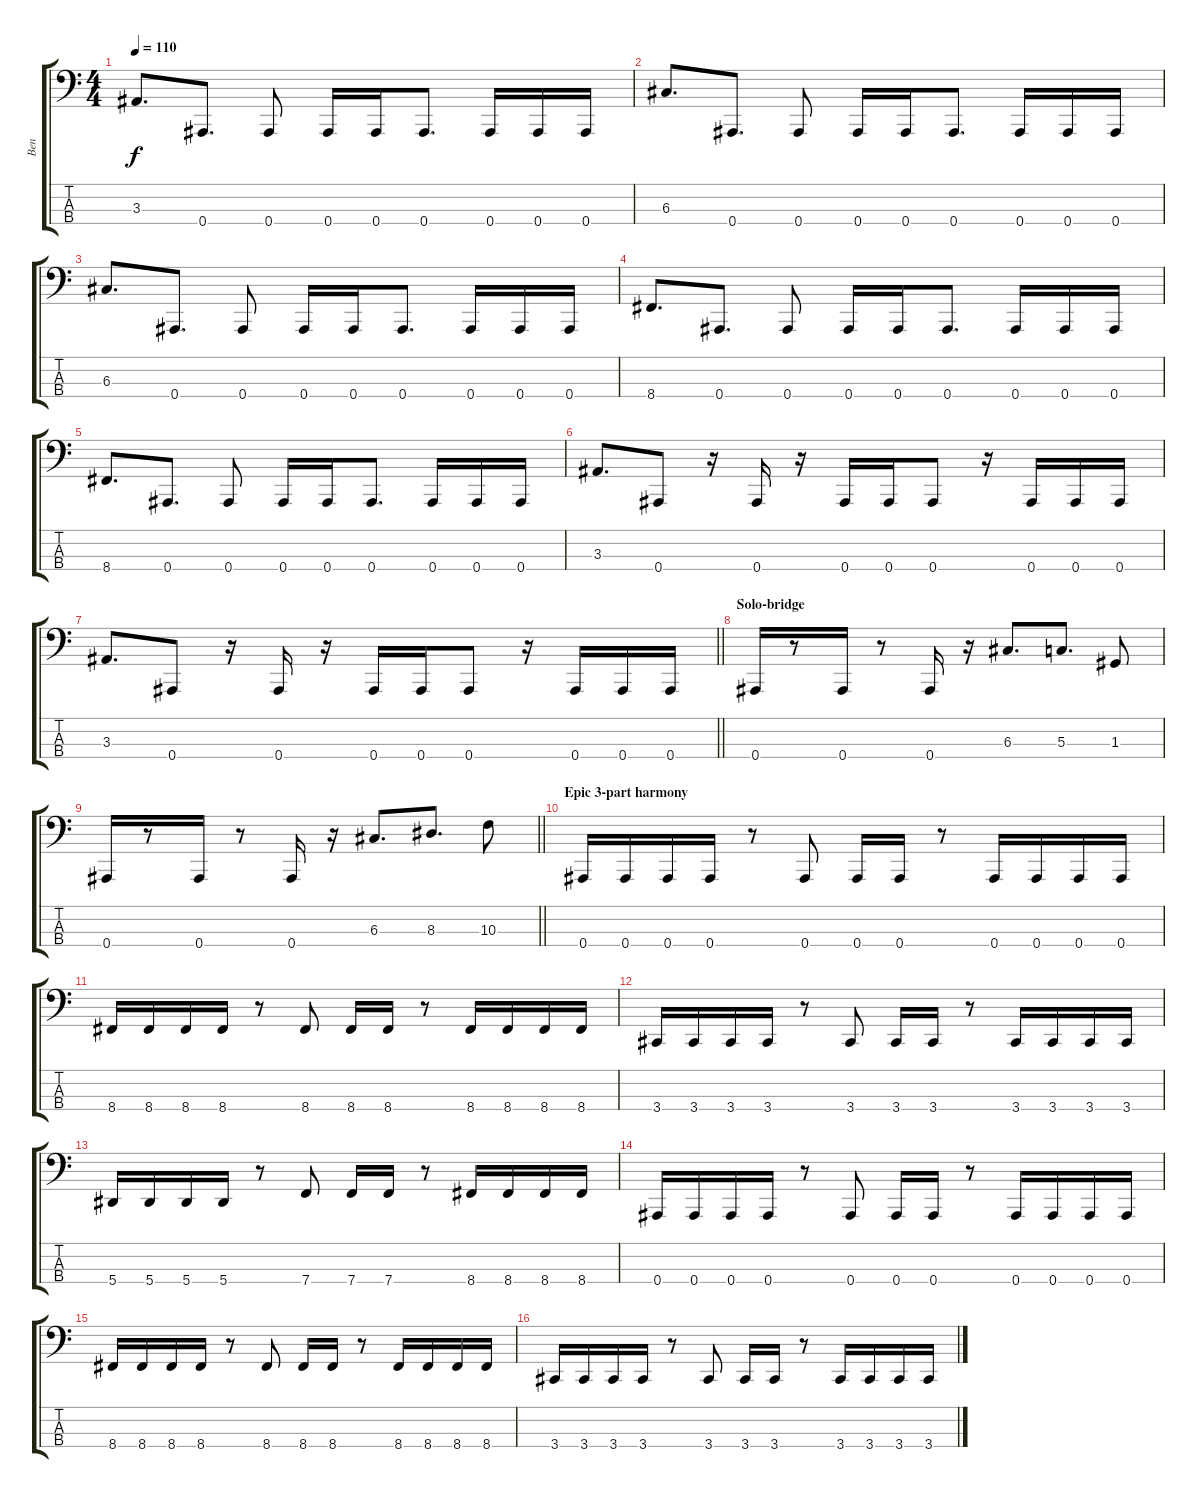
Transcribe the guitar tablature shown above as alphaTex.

\track ("Ben" "Ben") {instrument slapbass1}
\staff {score tabs}
\tuning (F2 C2 G1 Bb0) {hide}
\ts (4 4)
\tempo 110
\clef f4
\ks c
3.3.8{d dy f} 0.4.8{d} 0.4.8 0.4.16 0.4.16 0.4.8{d} 0.4.16 0.4.16 0.4.16 |
6.3.8{d} 0.4.8{d} 0.4.8 0.4.16 0.4.16 0.4.8{d} 0.4.16 0.4.16 0.4.16 |
6.3.8{d} 0.4.8{d} 0.4.8 0.4.16 0.4.16 0.4.8{d} 0.4.16 0.4.16 0.4.16 |
8.4.8{d} 0.4.8{d} 0.4.8 0.4.16 0.4.16 0.4.8{d} 0.4.16 0.4.16 0.4.16 |
8.4.8{d} 0.4.8{d} 0.4.8 0.4.16 0.4.16 0.4.8{d} 0.4.16 0.4.16 0.4.16 |
3.3.8{d} 0.4.8 r.16 0.4.16 r.16 0.4.16 0.4.16 0.4.8 r.16 0.4.16 0.4.16 0.4.16 |
\barLineRight lightlight
3.3.8{d} 0.4.8 r.16 0.4.16 r.16 0.4.16 0.4.16 0.4.8 r.16 0.4.16 0.4.16 0.4.16 |
\section ("" "Solo-bridge")
0.4.16 r.8 0.4.16 r.8 0.4.16 r.16 6.3.8{d} 5.3.8{d} 1.3.8 |
\barLineRight lightlight
0.4.16 r.8 0.4.16 r.8 0.4.16 r.16 6.3.8{d} 8.3.8{d} 10.3.8 |
\section ("" "Epic 3-part harmony")
0.4.16 0.4.16 0.4.16 0.4.16 r.8 0.4.8 0.4.16 0.4.16 r.8 0.4.16 0.4.16 0.4.16 0.4.16 |
8.4.16 8.4.16 8.4.16 8.4.16 r.8 8.4.8 8.4.16 8.4.16 r.8 8.4.16 8.4.16 8.4.16 8.4.16 |
3.4.16 3.4.16 3.4.16 3.4.16 r.8 3.4.8 3.4.16 3.4.16 r.8 3.4.16 3.4.16 3.4.16 3.4.16 |
5.4.16 5.4.16 5.4.16 5.4.16 r.8 7.4.8 7.4.16 7.4.16 r.8 8.4.16 8.4.16 8.4.16 8.4.16 |
0.4.16 0.4.16 0.4.16 0.4.16 r.8 0.4.8 0.4.16 0.4.16 r.8 0.4.16 0.4.16 0.4.16 0.4.16 |
8.4.16 8.4.16 8.4.16 8.4.16 r.8 8.4.8 8.4.16 8.4.16 r.8 8.4.16 8.4.16 8.4.16 8.4.16 |
3.4.16 3.4.16 3.4.16 3.4.16 r.8 3.4.8 3.4.16 3.4.16 r.8 3.4.16 3.4.16 3.4.16 3.4.16
